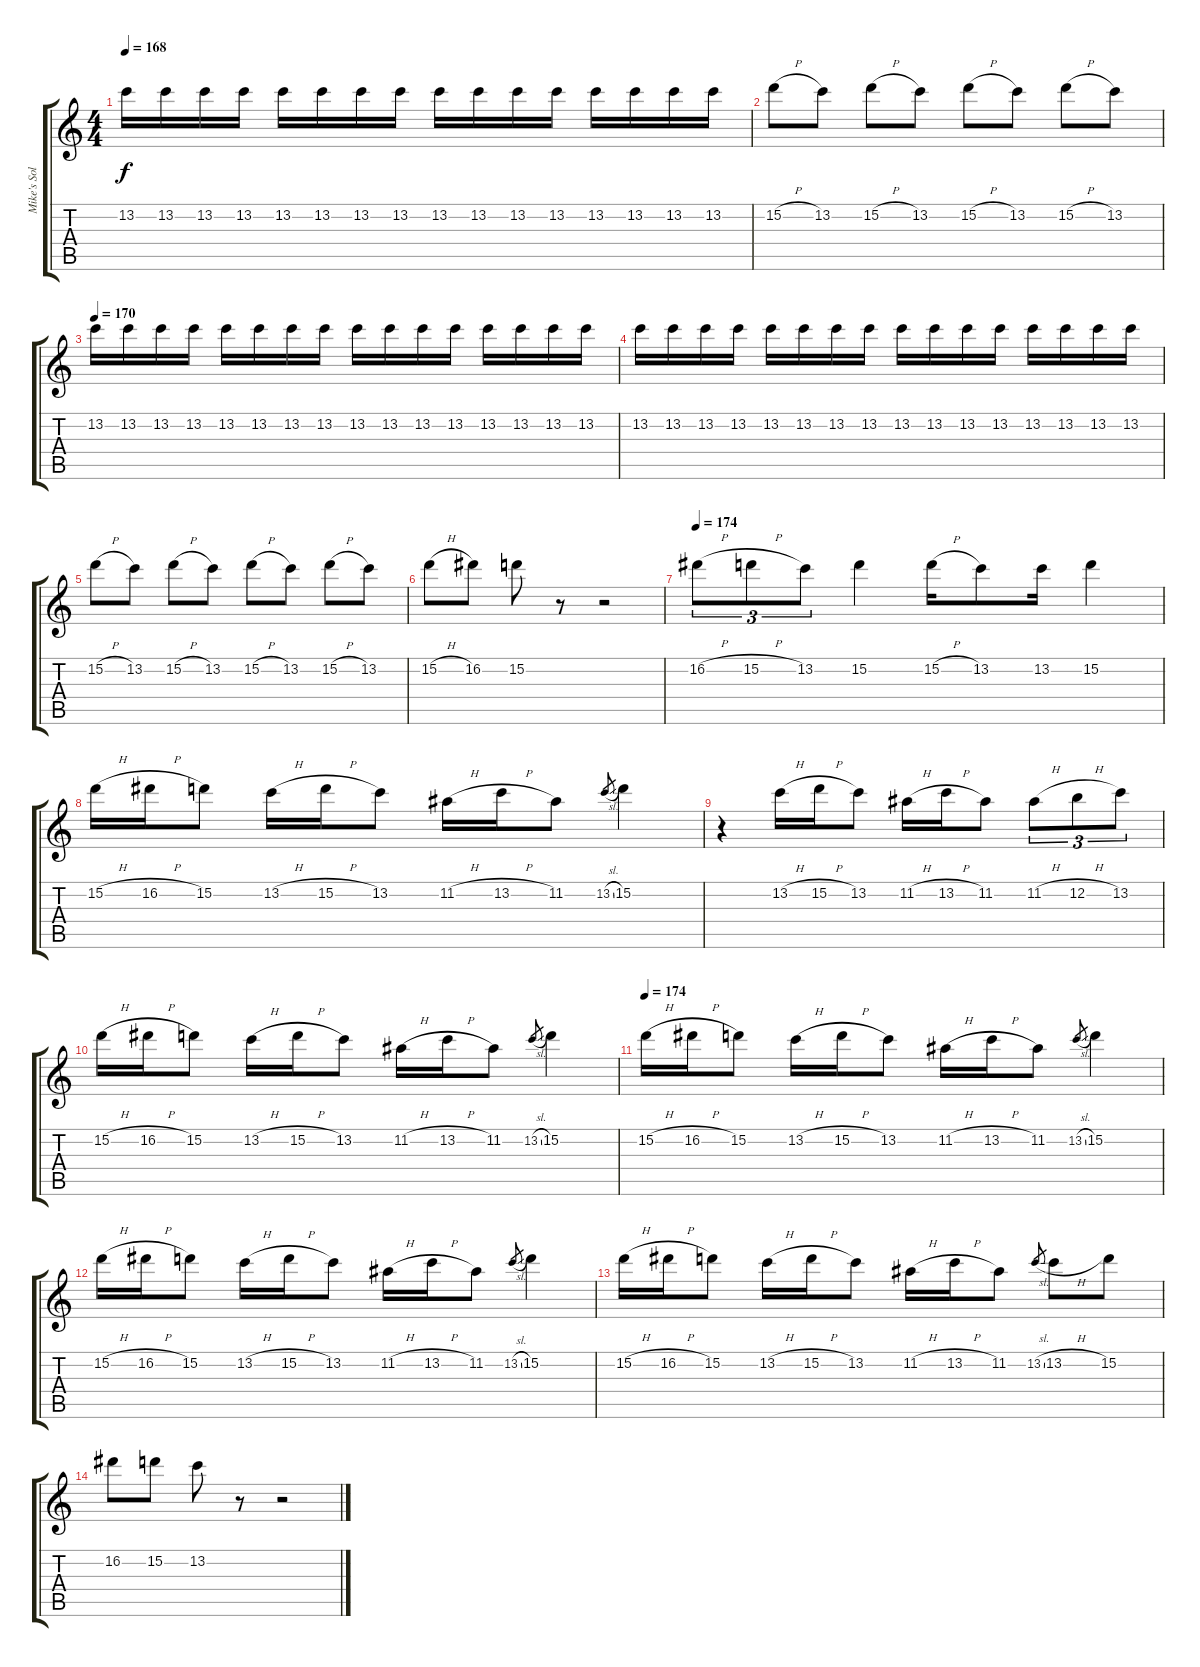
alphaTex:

\track ("Mike's Solo" "Mike's Sol") {instrument electricguitarclean}
\staff {score tabs}
\tuning (E4 B3 G3 D3 A2 E2) {hide}
\ts (4 4)
\tempo 168
\clef g2
\ks c
13.2.16{dy f} 13.2.16 13.2.16 13.2.16 13.2.16 13.2.16 13.2.16 13.2.16 13.2.16 13.2.16 13.2.16 13.2.16 13.2.16 13.2.16 13.2.16 13.2.16 |
15.2{h}.8 13.2.8 15.2{h}.8 13.2.8 15.2{h}.8 13.2.8 15.2{h}.8 13.2.8 |
\tempo 170
13.2.16 13.2.16 13.2.16 13.2.16 13.2.16 13.2.16 13.2.16 13.2.16 13.2.16 13.2.16 13.2.16 13.2.16 13.2.16 13.2.16 13.2.16 13.2.16 |
13.2.16 13.2.16 13.2.16 13.2.16 13.2.16 13.2.16 13.2.16 13.2.16 13.2.16 13.2.16 13.2.16 13.2.16 13.2.16 13.2.16 13.2.16 13.2.16 |
15.2{h}.8 13.2.8 15.2{h}.8 13.2.8 15.2{h}.8 13.2.8 15.2{h}.8 13.2.8 |
15.2{h}.8 16.2.8 15.2.8 r.8 r.2 |
\tempo 174
16.2{h}.8{tu (3 2)} 15.2{h}.8{tu (3 2)} 13.2.8{tu (3 2)} 15.2.4 15.2{h}.16 13.2.8 13.2.16 15.2.4 |
15.2{h}.16 16.2{h}.16 15.2.8 13.2{h}.16 15.2{h}.16 13.2.8 11.2{h}.16 13.2{h}.16 11.2.8 13.2{sl}.8{gr} 15.2.4 |
r.4 13.2{h}.16 15.2{h}.16 13.2.8 11.2{h}.16 13.2{h}.16 11.2.8 11.2{h}.8{tu (3 2)} 12.2{h}.8{tu (3 2)} 13.2.8{tu (3 2)} |
15.2{h}.16 16.2{h}.16 15.2.8 13.2{h}.16 15.2{h}.16 13.2.8 11.2{h}.16 13.2{h}.16 11.2.8 13.2{sl}.8{gr} 15.2.4 |
\tempo 174
15.2{h}.16 16.2{h}.16 15.2.8 13.2{h}.16 15.2{h}.16 13.2.8 11.2{h}.16 13.2{h}.16 11.2.8 13.2{sl}.8{gr} 15.2.4 |
15.2{h}.16 16.2{h}.16 15.2.8 13.2{h}.16 15.2{h}.16 13.2.8 11.2{h}.16 13.2{h}.16 11.2.8 13.2{sl}.8{gr} 15.2.4 |
15.2{h}.16 16.2{h}.16 15.2.8 13.2{h}.16 15.2{h}.16 13.2.8 11.2{h}.16 13.2{h}.16 11.2.8 13.2{sl}.8{gr} 13.2{h}.8 15.2.8 |
16.2.8 15.2.8 13.2.8 r.8 r.2
